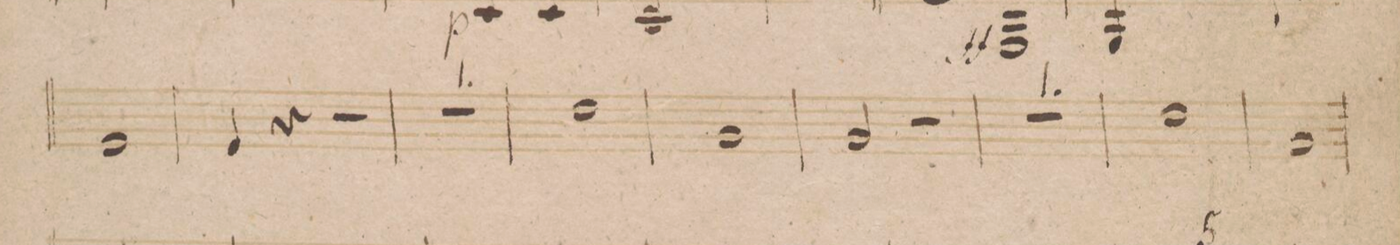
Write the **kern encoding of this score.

**kern	**dynam
*I"Clarino 2do in B.	*
*clefG2	*
*k[b-]	*
*met(c)	*
*M4/4	*
1d	.
=132	=132
4d/	.
4r	.
2r	.
=133	=133
1r	.
=134	=134
1cc	.
=135	=135
1f	.
=136	=136
2f/	.
2r	.
=137	=137
1r	.
=138	=138
1cc	.
=139	=139
1f	.
=140	=140
*-	*-
